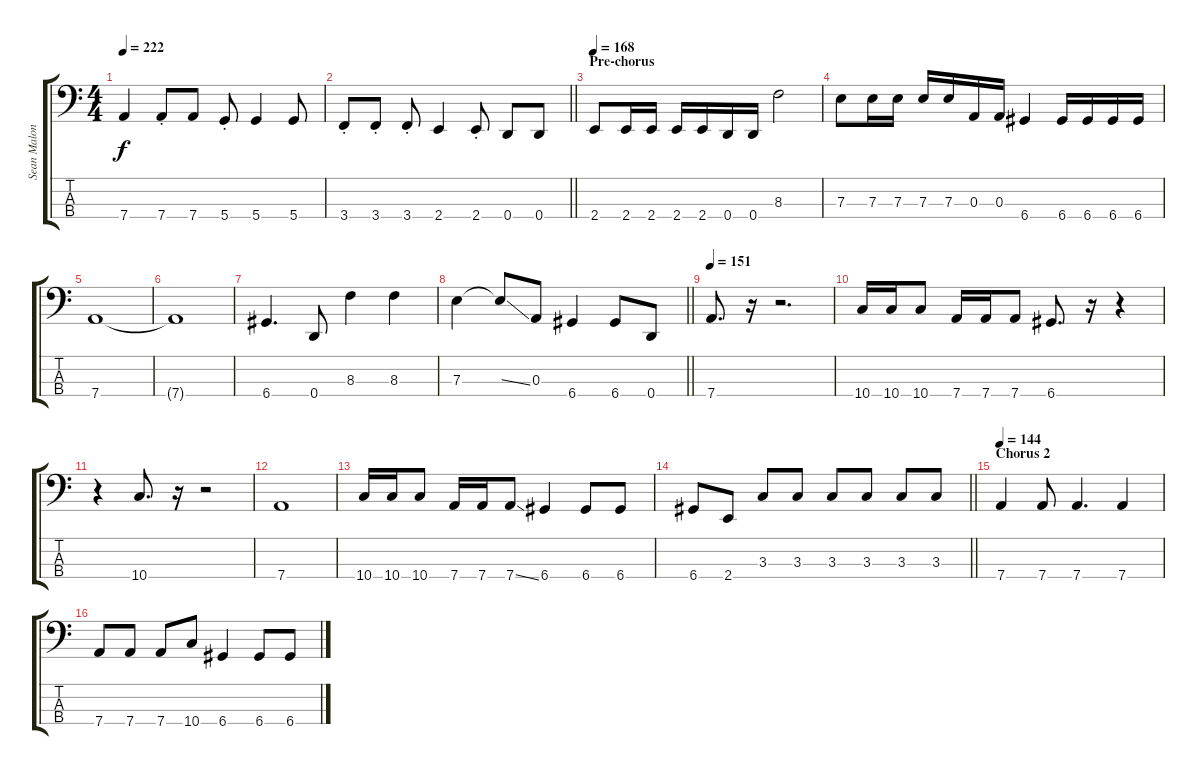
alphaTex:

\track ("Sean Malone" "Sean Malon") {instrument fretlessbass}
\staff {score tabs}
\tuning (G2 D2 A1 D1) {hide}
\ts (4 4)
\tempo 222
\clef f4
\ks c
7.4.4{dy f} 7.4{st}.8 7.4.8 5.4{st}.8 5.4.4 5.4.8 |
\barLineRight lightlight
3.4{st}.8 3.4{st}.8 3.4{st}.8 2.4.4 2.4{st}.8 0.4.8 0.4.8 |
\section ("" "Pre-chorus")
\tempo 168
2.4.8 2.4.16 2.4.16 2.4.16 2.4.16 0.4.16 0.4.16 8.3.2 |
7.3.8 7.3.16 7.3.16 7.3.16 7.3.16 0.3.16 0.3.16 6.4.4 6.4.16 6.4.16 6.4.16 6.4.16 |
7.4.1 |
7.4{t}.1 |
6.4.4{d} 0.4.8 8.3.4 8.3.4 |
\barLineRight lightlight
7.3.4 7.3{ss t}.8 0.3.8 6.4.4 6.4.8 0.4.8 |
\tempo 151
7.4.8{d} r.16 r.2{d} |
10.4.16 10.4.16 10.4.8 7.4.16 7.4.16 7.4.8 6.4.8{d} r.16 r.4 |
r.4 10.4.8{d} r.16 r.2 |
7.4.1 |
10.4.16 10.4.16 10.4.8 7.4.16 7.4.16 7.4{ss}.8 6.4.4 6.4.8 6.4.8 |
\barLineRight lightlight
6.4.8 2.4.8 3.3.8 3.3.8 3.3.8 3.3.8 3.3.8 3.3.8 |
\section ("" "Chorus 2")
\tempo 144
7.4.4 7.4.8 7.4.4{d} 7.4.4 |
7.4.8 7.4.8 7.4.8 10.4.8 6.4.4 6.4.8 6.4.8
